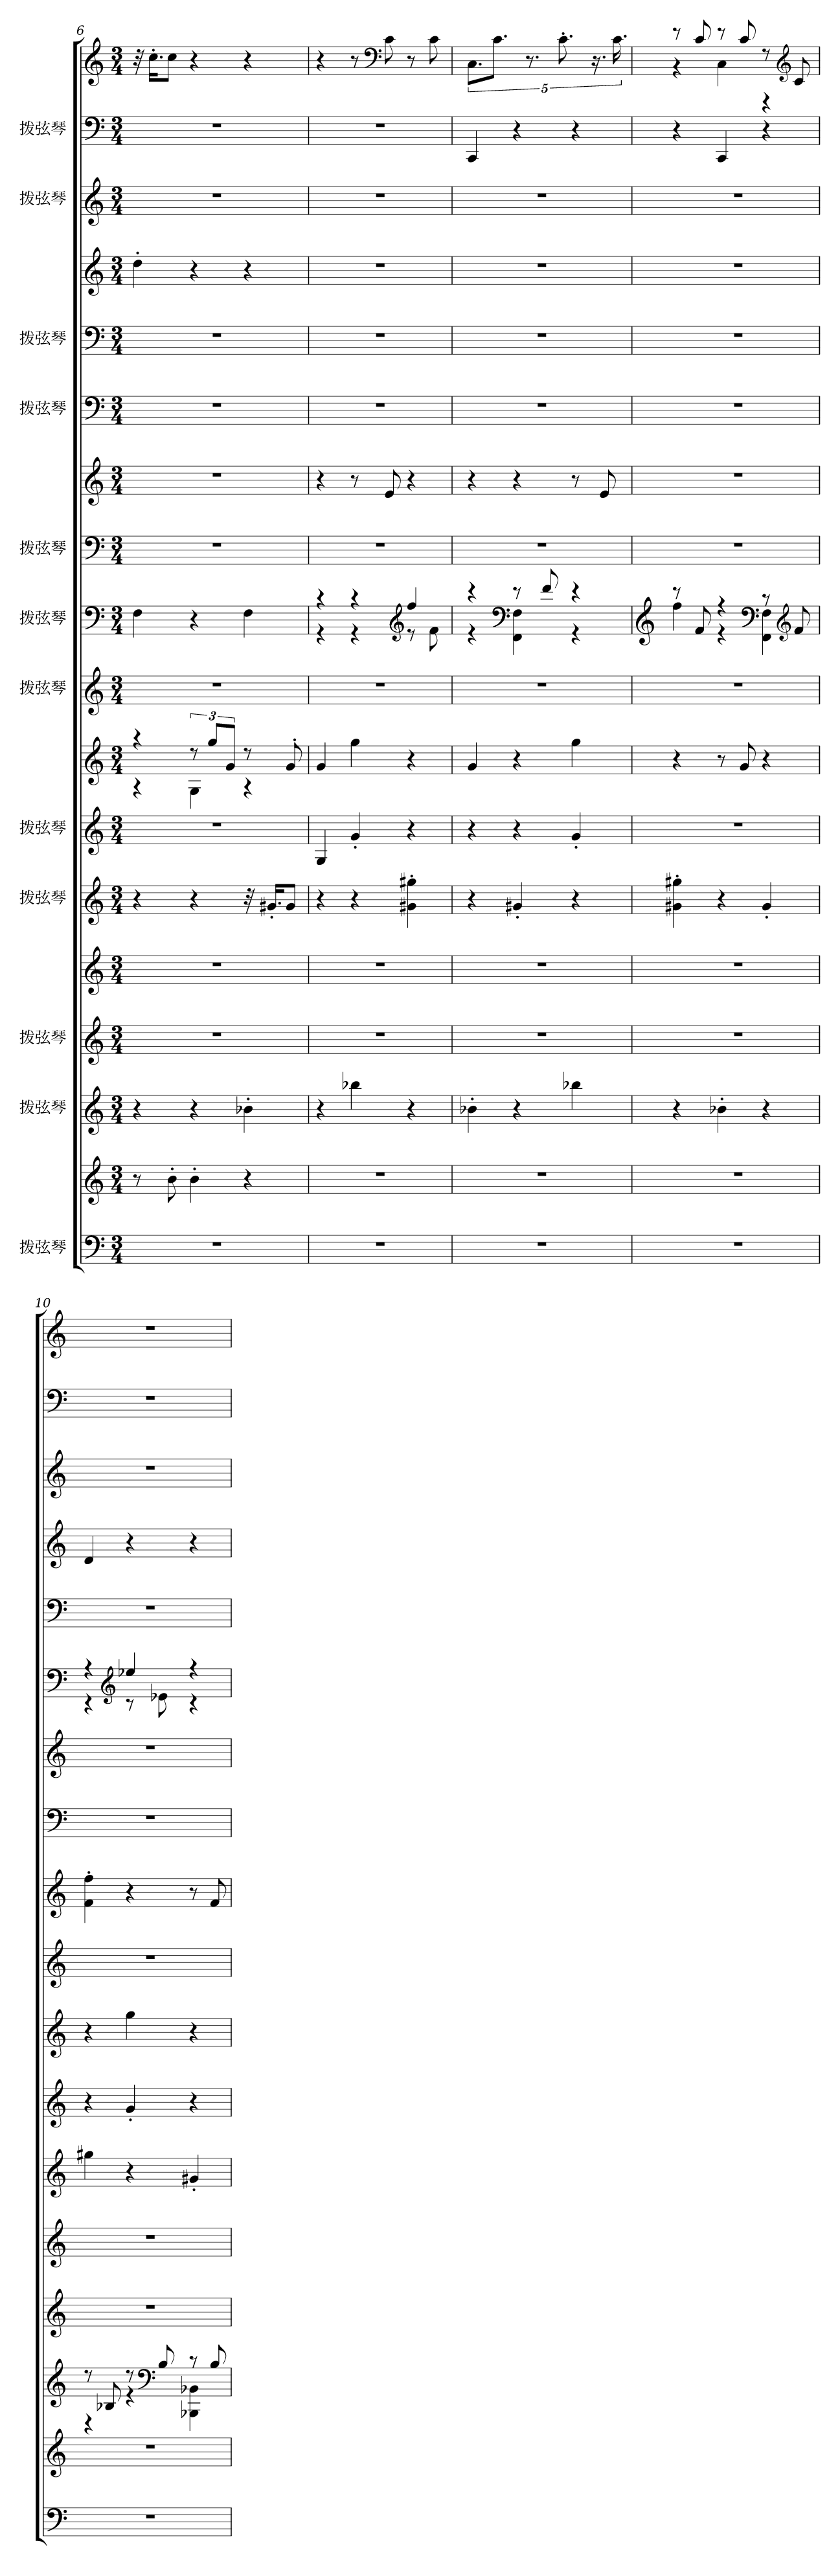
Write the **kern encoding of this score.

**kern	**kern	**kern	**kern	**kern	**kern	**kern	**kern	**kern	**kern	**kern	**kern	**kern	**kern	**kern	**kern	**kern	**kern
*part12	*part12	*part11	*part10	*part10	*part9	*part8	*part8	*part7	*part6	*part5	*part5	*part4	*part3	*part3	*part2	*part1	*part1
*staff18	*staff17	*staff16	*staff15	*staff14	*staff13	*staff12	*staff11	*staff10	*staff9	*staff8	*staff7	*staff6	*staff5	*staff4	*staff3	*staff2	*staff1
*I"拨弦琴	*	*I"拨弦琴	*I"拨弦琴	*	*I"拨弦琴	*I"拨弦琴	*	*I"拨弦琴	*I"拨弦琴	*I"拨弦琴	*	*I"拨弦琴	*I"拨弦琴	*	*I"拨弦琴	*I"拨弦琴	*
*clefF4	*clefG2	*clefG2	*clefG2	*clefG2	*clefG2	*clefG2	*clefG2	*clefG2	*clefF4	*clefF4	*clefG2	*clefF4	*clefF4	*clefG2	*clefG2	*clefF4	*clefG2
*k[]	*k[]	*k[]	*k[]	*k[]	*k[]	*k[]	*k[]	*k[]	*k[]	*k[]	*k[]	*k[]	*k[]	*k[]	*k[]	*k[]	*k[]
*M3/4	*M3/4	*M3/4	*M3/4	*M3/4	*M3/4	*M3/4	*M3/4	*M3/4	*M3/4	*M3/4	*M3/4	*M3/4	*M3/4	*M3/4	*M3/4	*M3/4	*M3/4
=6	=6	=6	=6	=6	=6	=6	=6	=6	=6	=6	=6	=6	=6	=6	=6	=6	=6
*	*	*	*	*	*	*	*^	*	*	*	*	*	*	*	*	*	*
2.r	8r	4r	2.r	2.r	4r	2.r	4r	4r	2.r	4F\	2.r	2.r	2.r	2.r	4dd'\	2.r	2.r	32r
.	.	.	.	.	.	.	.	.	.	.	.	.	.	.	.	.	.	16.cc'\KL
.	8b'\	.	.	.	.	.	.	.	.	.	.	.	.	.	.	.	.	8cc\J
.	4b'\	4r	.	.	4r	.	12r	4G\	.	4r	.	.	.	.	4r	.	.	4r
.	.	.	.	.	.	.	12gg/L	.	.	.	.	.	.	.	.	.	.	.
.	.	.	.	.	.	.	12g/J	.	.	.	.	.	.	.	.	.	.	.
.	4r	4b-X'\	.	.	32r	.	8r	4r	.	4F\	.	.	.	.	4r	.	.	4r
.	.	.	.	.	16.g#X'/KL	.	.	.	.	.	.	.	.	.	.	.	.	.
.	.	.	.	.	8g#/J	.	8g'/	.	.	.	.	.	.	.	.	.	.	.
*	*	*	*	*	*	*	*v	*v	*	*	*	*	*	*	*	*	*	*
=7	=7	=7	=7	=7	=7	=7	=7	=7	=7	=7	=7	=7	=7	=7	=7	=7	=7
*	*	*	*	*	*	*	*	*	*^	*	*	*	*	*	*	*	*
2.r	2.r	4r	2.r	2.r	4r	4G/	4g/	2.r	4r	4r	2.r	4r	2.r	2.r	2.r	2.r	2.r	4r
.	.	4bb-X\	.	.	4r	4g'/	4gg\	.	4r	4r	.	8r	.	.	.	.	.	8r
*	*	*	*	*	*	*	*	*	*	*	*	*	*	*	*	*	*	*clefF4
.	.	.	.	.	.	.	.	.	.	.	.	8e/	.	.	.	.	.	8c\
*	*	*	*	*	*	*	*	*	*clefG2	*	*	*	*	*	*	*	*	*
.	.	4r	.	.	4g#X\' 4gg#X\'	4r	4r	.	4ff/	8r	.	4r	.	.	.	.	.	8r
.	.	.	.	.	.	.	.	.	.	8f\	.	.	.	.	.	.	.	8c\
!!LO:PB:g=z
=8	=8	=8	=8	=8	=8	=8	=8	=8	=8	=8	=8	=8	=8	=8	=8	=8	=8	=8
2.r	2.r	4b-X'\	2.r	2.r	4r	4r	4g/	2.r	4r	4r	2.r	4r	2.r	2.r	2.r	2.r	4CC/	10.C\L
.	.	.	.	.	.	.	.	.	.	.	.	.	.	.	.	.	.	10.c\J
*	*	*	*	*	*	*	*	*	*clefF4	*	*	*	*	*	*	*	*	*
.	.	4r	.	.	4g#X'/	4r	4r	.	8r	4FF\ 4F\	.	4r	.	.	.	.	4r	.
.	.	.	.	.	.	.	.	.	.	.	.	.	.	.	.	.	.	10.r
.	.	.	.	.	.	.	.	.	8f/	.	.	.	.	.	.	.	.	.
.	.	.	.	.	.	.	.	.	.	.	.	.	.	.	.	.	.	10.c'\
.	.	4bb-X\	.	.	4r	4g'/	4gg\	.	4r	4r	.	8r	.	.	.	.	4r	.
.	.	.	.	.	.	.	.	.	.	.	.	.	.	.	.	.	.	20.r
.	.	.	.	.	.	.	.	.	.	.	.	8e/	.	.	.	.	.	.
.	.	.	.	.	.	.	.	.	.	.	.	.	.	.	.	.	.	20.c\
=9	=9	=9	=9	=9	=9	=9	=9	=9	=9	=9	=9	=9	=9	=9	=9	=9	=9	=9
*	*	*	*	*	*	*	*	*	*clefG2	*	*	*	*	*	*	*	*	*
*	*	*	*	*	*	*	*	*	*	*	*	*	*	*	*	*	*	*^
2.r	2.r	4r	2.r	2.r	4g#X\' 4gg#X\'	2.r	4r	2.r	8r	4ff\	2.r	2.r	2.r	2.r	2.r	2.r	4r	8r	4r
.	.	.	.	.	.	.	.	.	8f/	.	.	.	.	.	.	.	.	8c/	.
.	.	4b-X'\	.	.	4r	.	8r	.	4r	4r	.	.	.	.	.	.	4CC/	8r	4C\
.	.	.	.	.	.	.	8g/	.	.	.	.	.	.	.	.	.	.	8c/	.
*	*	*	*	*	*	*	*	*	*clefF4	*	*	*	*	*	*	*	*	*	*
.	.	4r	.	.	4g#'/	.	4r	.	8r	4FF\ 4F\	.	.	.	.	.	.	4r	8r	4r
*	*	*	*	*	*	*	*	*	*clefG2	*	*	*	*	*	*	*	*	*clefG2	*
.	.	.	.	.	.	.	.	.	8f/	.	.	.	.	.	.	.	.	8c/	.
*	*	*	*	*	*	*	*	*	*v	*v	*	*	*	*	*	*	*	*v	*v
=10	=10	=10	=10	=10	=10	=10	=10	=10	=10	=10	=10	=10	=10	=10	=10	=10	=10
*	*	*^	*	*	*	*	*	*	*	*	*	*^	*	*	*	*	*
2.r	2.r	8r	4r	2.r	2.r	4gg#X\	4r	4r	2.r	4f\' 4ff\'	2.r	2.r	4r	4r	2.r	4d/	2.r	2.r	2.r
.	.	8B-X/	.	.	.	.	.	.	.	.	.	.	.	.	.	.	.	.	.
*	*	*	*	*	*	*	*	*	*	*	*	*	*clefG2	*	*	*	*	*	*
.	.	8r	4r	.	.	4r	4g'/	4gg\	.	4r	.	.	4ee-X/	8r	.	4r	.	.	.
*	*	*clefF4	*	*	*	*	*	*	*	*	*	*	*	*	*	*	*	*	*
.	.	8B-/	.	.	.	.	.	.	.	.	.	.	.	8e-X\	.	.	.	.	.
.	.	8r	4BBB-X\ 4BB-X\	.	.	4g#X'/	4r	4r	.	8r	.	.	4r	4r	.	4r	.	.	.
.	.	8B-/	.	.	.	.	.	.	.	8f/	.	.	.	.	.	.	.	.	.
*	*	*v	*v	*	*	*	*	*	*	*	*	*	*v	*v	*	*	*	*	*
=	=	=	=	=	=	=	=	=	=	=	=	=	=	=	=	=	=
*-	*-	*-	*-	*-	*-	*-	*-	*-	*-	*-	*-	*-	*-	*-	*-	*-	*-
